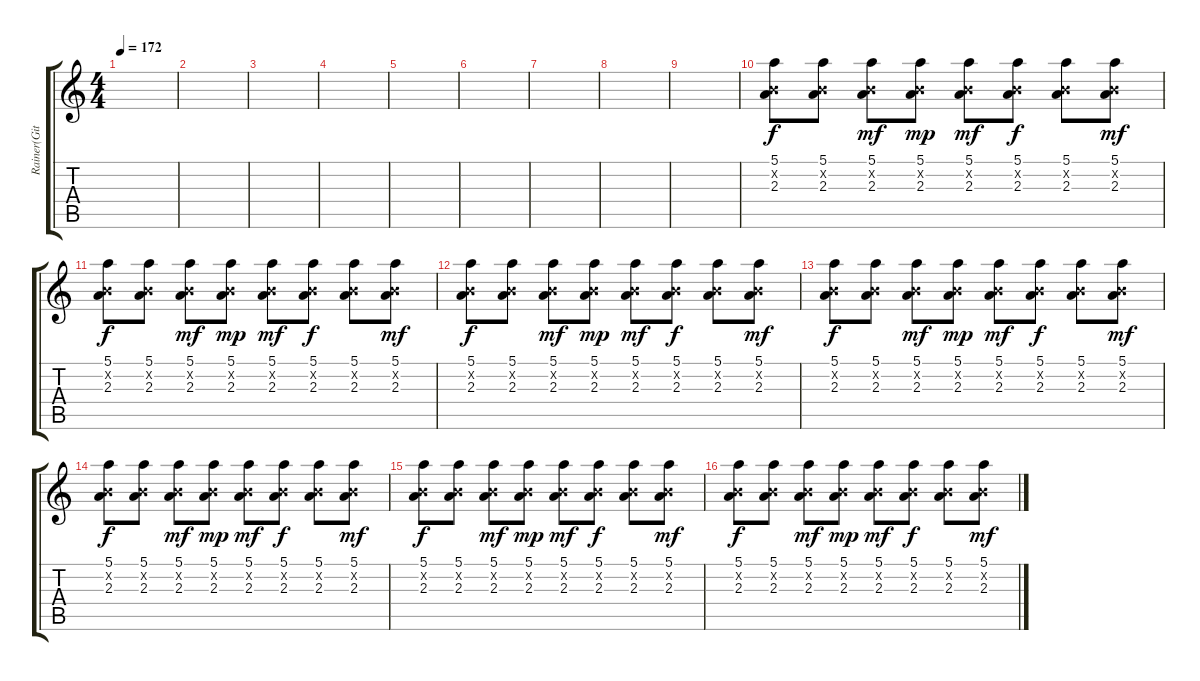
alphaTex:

\track ("Rainer(Gitarre)" "Rainer(Git") {instrument distortionguitar}
\staff {score tabs}
\tuning (E4 B3 G3 D3 A2 E2) {hide}
\ts (4 4)
\tempo 172
\clef g2
\ks c
|
|
|
|
|
|
|
|
|
(5.1 0.2{x} 2.3).8{volume 8 instrument electricguitarjazz} (5.1 0.2{x} 2.3).8 (5.1 0.2{x} 2.3).8{dy mf} (5.1 0.2{x} 2.3).8{dy mp} (5.1 0.2{x} 2.3).8{dy mf} (5.1 0.2{x} 2.3).8{dy f} (5.1 0.2{x} 2.3).8 (5.1 0.2{x} 2.3).8{dy mf} |
(5.1 0.2{x} 2.3).8{dy f volume 8 instrument electricguitarjazz} (5.1 0.2{x} 2.3).8 (5.1 0.2{x} 2.3).8{dy mf} (5.1 0.2{x} 2.3).8{dy mp} (5.1 0.2{x} 2.3).8{dy mf} (5.1 0.2{x} 2.3).8{dy f} (5.1 0.2{x} 2.3).8 (5.1 0.2{x} 2.3).8{dy mf} |
(5.1 0.2{x} 2.3).8{dy f volume 8 instrument electricguitarjazz} (5.1 0.2{x} 2.3).8 (5.1 0.2{x} 2.3).8{dy mf} (5.1 0.2{x} 2.3).8{dy mp} (5.1 0.2{x} 2.3).8{dy mf} (5.1 0.2{x} 2.3).8{dy f} (5.1 0.2{x} 2.3).8 (5.1 0.2{x} 2.3).8{dy mf} |
(5.1 0.2{x} 2.3).8{dy f volume 8 instrument electricguitarjazz} (5.1 0.2{x} 2.3).8 (5.1 0.2{x} 2.3).8{dy mf} (5.1 0.2{x} 2.3).8{dy mp} (5.1 0.2{x} 2.3).8{dy mf} (5.1 0.2{x} 2.3).8{dy f} (5.1 0.2{x} 2.3).8 (5.1 0.2{x} 2.3).8{dy mf} |
(5.1 0.2{x} 2.3).8{dy f volume 8 instrument electricguitarjazz} (5.1 0.2{x} 2.3).8 (5.1 0.2{x} 2.3).8{dy mf} (5.1 0.2{x} 2.3).8{dy mp} (5.1 0.2{x} 2.3).8{dy mf} (5.1 0.2{x} 2.3).8{dy f} (5.1 0.2{x} 2.3).8 (5.1 0.2{x} 2.3).8{dy mf} |
(5.1 0.2{x} 2.3).8{dy f volume 8 instrument electricguitarjazz} (5.1 0.2{x} 2.3).8 (5.1 0.2{x} 2.3).8{dy mf} (5.1 0.2{x} 2.3).8{dy mp} (5.1 0.2{x} 2.3).8{dy mf} (5.1 0.2{x} 2.3).8{dy f} (5.1 0.2{x} 2.3).8 (5.1 0.2{x} 2.3).8{dy mf} |
(5.1 0.2{x} 2.3).8{dy f volume 8 instrument electricguitarjazz} (5.1 0.2{x} 2.3).8 (5.1 0.2{x} 2.3).8{dy mf} (5.1 0.2{x} 2.3).8{dy mp} (5.1 0.2{x} 2.3).8{dy mf} (5.1 0.2{x} 2.3).8{dy f} (5.1 0.2{x} 2.3).8 (5.1 0.2{x} 2.3).8{dy mf}
